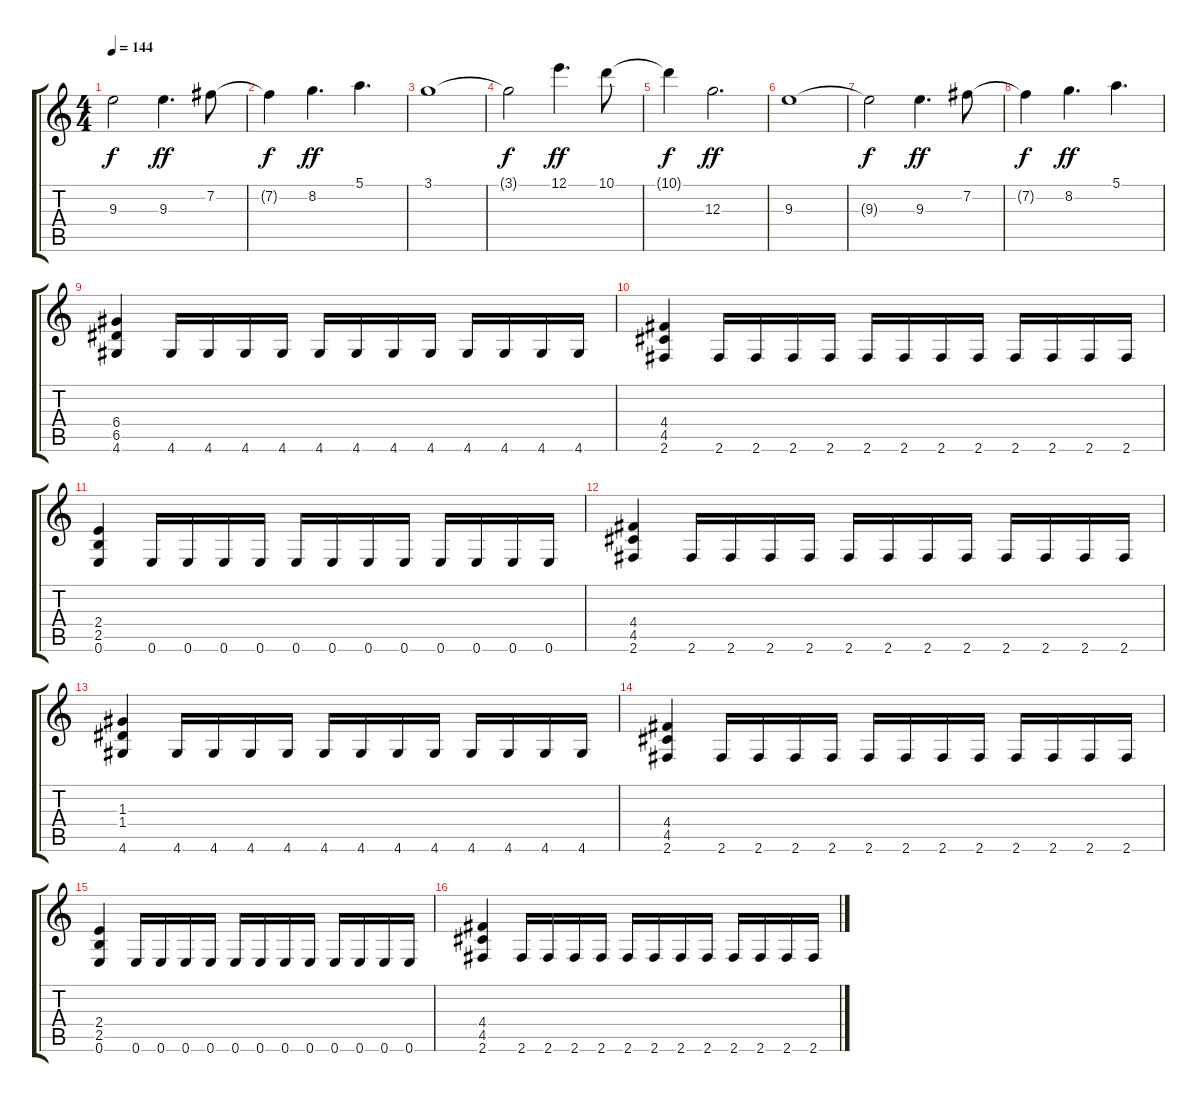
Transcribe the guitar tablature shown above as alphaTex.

\track "" {instrument distortionguitar}
\staff {score tabs}
\tuning (E4 B3 G3 D3 A2 E2) {hide}
\ts (4 4)
\tempo 144
\clef g2
\ks c
9.3{t}.2{dy f} 9.3.4{d dy ff} 7.2.8 |
7.2{t}.4{dy f} 8.2.4{d dy ff} 5.1.4{d} |
3.1.1 |
3.1{t}.2{dy f} 12.1.4{d dy ff} 10.1.8 |
10.1{t}.4{dy f} 12.3.2{d dy ff} |
9.3.1 |
9.3{t}.2{dy f} 9.3.4{d dy ff} 7.2.8 |
7.2{t}.4{dy f} 8.2.4{d dy ff} 5.1.4{d} |
(6.4 6.5 4.6).4 4.6.16 4.6.16 4.6.16 4.6.16 4.6.16 4.6.16 4.6.16 4.6.16 4.6.16 4.6.16 4.6.16 4.6.16 |
(4.4 4.5 2.6).4 2.6.16 2.6.16 2.6.16 2.6.16 2.6.16 2.6.16 2.6.16 2.6.16 2.6.16 2.6.16 2.6.16 2.6.16 |
(2.4 2.5 0.6).4 0.6.16 0.6.16 0.6.16 0.6.16 0.6.16 0.6.16 0.6.16 0.6.16 0.6.16 0.6.16 0.6.16 0.6.16 |
(4.4 4.5 2.6).4 2.6.16 2.6.16 2.6.16 2.6.16 2.6.16 2.6.16 2.6.16 2.6.16 2.6.16 2.6.16 2.6.16 2.6.16 |
(1.3 1.4 4.6).4 4.6.16 4.6.16 4.6.16 4.6.16 4.6.16 4.6.16 4.6.16 4.6.16 4.6.16 4.6.16 4.6.16 4.6.16 |
(4.4 4.5 2.6).4 2.6.16 2.6.16 2.6.16 2.6.16 2.6.16 2.6.16 2.6.16 2.6.16 2.6.16 2.6.16 2.6.16 2.6.16 |
(2.4 2.5 0.6).4 0.6.16 0.6.16 0.6.16 0.6.16 0.6.16 0.6.16 0.6.16 0.6.16 0.6.16 0.6.16 0.6.16 0.6.16 |
(4.4 4.5 2.6).4 2.6.16 2.6.16 2.6.16 2.6.16 2.6.16 2.6.16 2.6.16 2.6.16 2.6.16 2.6.16 2.6.16 2.6.16
